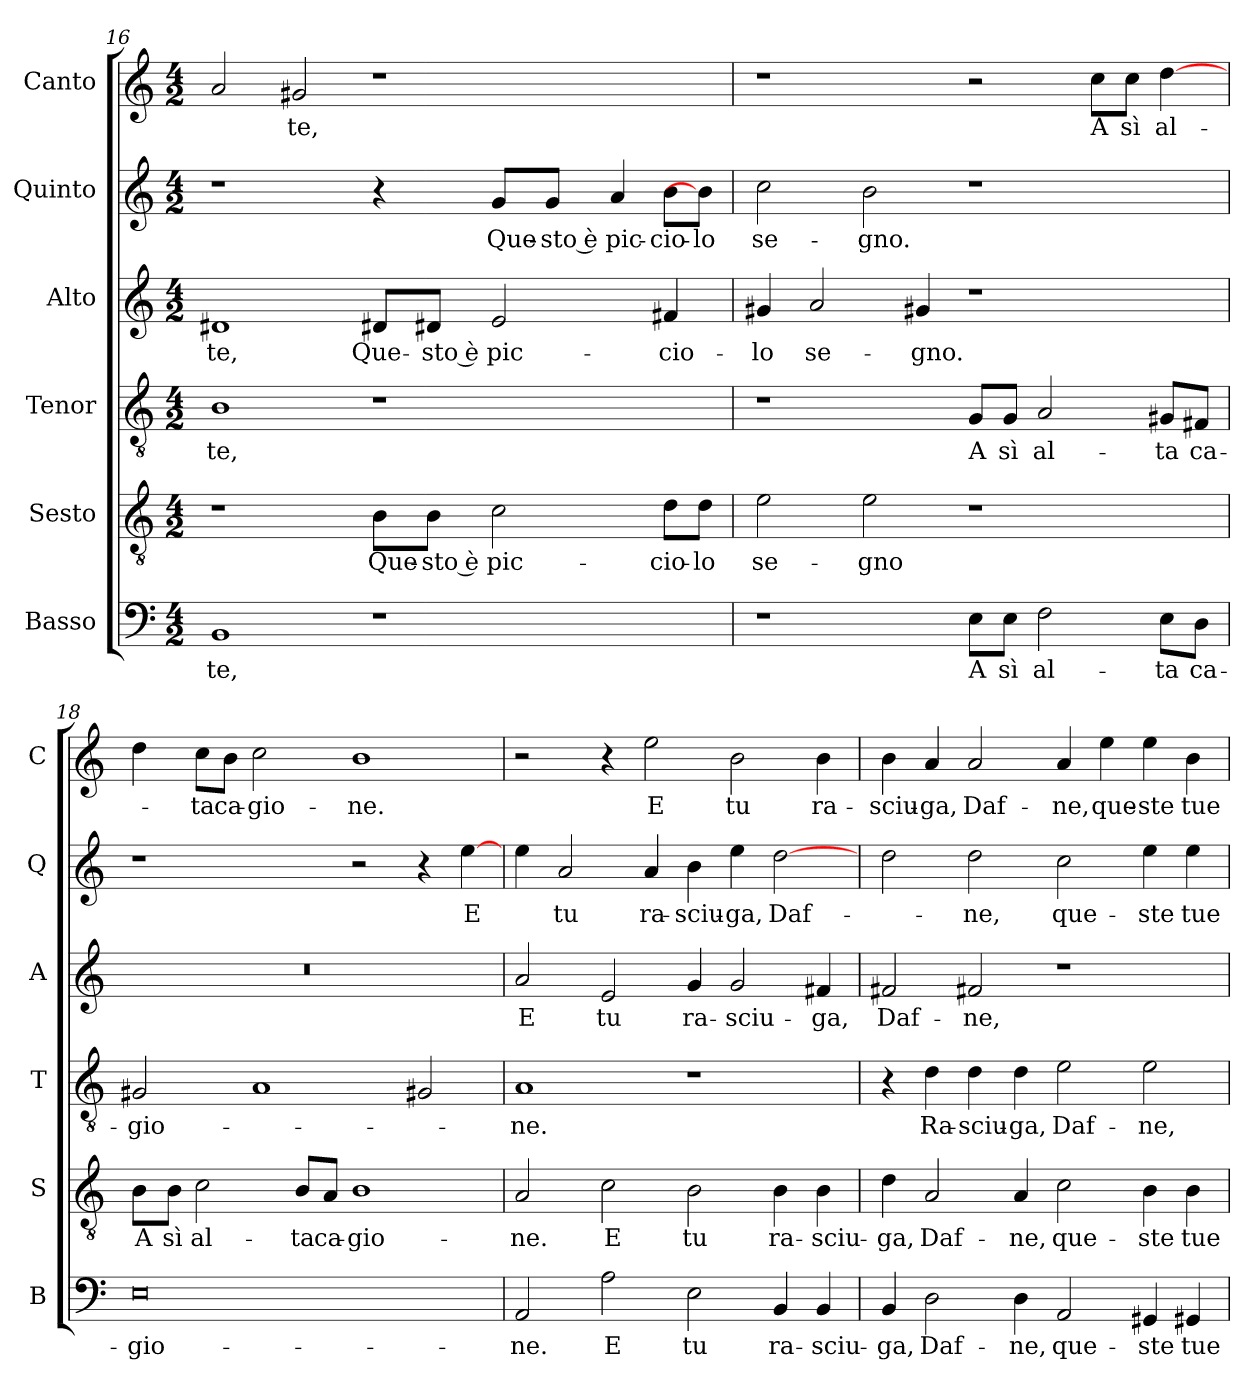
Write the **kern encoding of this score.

**kern	**text	**kern	**text	**kern	**text	**kern	**text	**kern	**text	**kern	**text
*part6	*part6	*part5	*part5	*part4	*part4	*part3	*part3	*part2	*part2	*part1	*part1
*staff6	*staff6	*staff5	*staff5	*staff4	*staff4	*staff3	*staff3	*staff2	*staff2	*staff1	*staff1
*I"Basso	*	*I"Sesto	*	*I"Tenor	*	*I"Alto	*	*I"Quinto	*	*I"Canto	*
*I'B	*	*I'S	*	*I'T	*	*I'A	*	*I'Q	*	*I'C	*
*clefF4	*	*clefGv2	*	*clefGv2	*	*clefG2	*	*clefG2	*	*clefG2	*
*k[]	*	*k[]	*	*k[]	*	*k[]	*	*k[]	*	*k[]	*
*C:	*	*C:	*	*C:	*	*C:	*	*C:	*	*C:	*
*M4/2	*	*M4/2	*	*M4/2	*	*M4/2	*	*M4/2	*	*M4/2	*
=16	=16	=16	=16	=16	=16	=16	=16	=16	=16	=16	=16
1BB	-te,	1r	.	1B	-te,	1d#X	-te,	1r	.	2a	.
.	.	.	.	.	.	.	.	.	.	2g#X	-te,
1r	.	8BL	Que-	1r	.	8d#XL	Que-	4r	.	1r	.
.	.	8BJ	-sto è	.	.	8d#XJ	-sto è	.	.	.	.
.	.	2c	pic-	.	.	2e	pic-	8gL	Que-	.	.
.	.	.	.	.	.	.	.	8gJ	-sto è	.	.
.	.	.	.	.	.	.	.	4a	pic-	.	.
.	.	8dL	-cio-	.	.	4f#X	-cio-	8bL	-cio-	.	.
.	.	8dJ	-lo	.	.	.	.	8bJ]	-lo	.	.
=17	=17	=17	=17	=17	=17	=17	=17	=17	=17	=17	=17
1r	.	2e	se-	1r	.	4g#X	-lo	2cc	se-	1r	.
.	.	.	.	.	.	2a	se-	.	.	.	.
.	.	2e	-gno	.	.	.	.	2b	-gno.	.	.
.	.	.	.	.	.	4g#X	-gno.	.	.	.	.
8EL	A	1r	.	8GL	A	1r	.	1r	.	2r	.
8EJ	sì	.	.	8GJ	sì	.	.	.	.	.	.
2F	al-	.	.	2A	al-	.	.	.	.	.	.
.	.	.	.	.	.	.	.	.	.	8ccL	A
.	.	.	.	.	.	.	.	.	.	8ccJ	sì
8EL	-ta	.	.	8G#XL	-ta	.	.	.	.	[4dd	al-
8DJ	ca-	.	.	8F#XJ	ca-	.	.	.	.	.	.
=18	=18	=18	=18	=18	=18	=18	=18	=18	=18	=18	=18
0E	-gio-	8BL	A	2G#X	-gio-	0r	.	1r	.	4dd	.
.	.	8BJ	sì	.	.	.	.	.	.	.	.
.	.	2c	al-	.	.	.	.	.	.	8ccL	-ta
.	.	.	.	.	.	.	.	.	.	8bJ	ca-
.	.	.	.	1A	.	.	.	.	.	2cc	-gio-
.	.	8BL	-ta	.	.	.	.	.	.	.	.
.	.	8AJ	ca-	.	.	.	.	.	.	.	.
.	.	1B	-gio-	.	.	.	.	2r	.	1b	-ne.
.	.	.	.	2G#X	.	.	.	4r	.	.	.
.	.	.	.	.	.	.	.	[4ee	E	.	.
=19	=19	=19	=19	=19	=19	=19	=19	=19	=19	=19	=19
2AA	-ne.	2A	-ne.	1A	-ne.	2a	E	4ee	.	2r	.
.	.	.	.	.	.	.	.	2a	tu	.	.
2A	E	2c	E	.	.	2e	tu	.	.	4r	.
.	.	.	.	.	.	.	.	4a	ra-	2ee	E
2E	tu	2B	tu	1r	.	4g	ra-	4b	-sciu-	.	.
.	.	.	.	.	.	2g	-sciu-	4ee	-ga,	2b	tu
4BB	ra-	4B	ra-	.	.	.	.	[2dd	Daf-	.	.
4BB	-sciu-	4B	-sciu-	.	.	4f#X	-ga,	.	.	4b	ra-
=20	=20	=20	=20	=20	=20	=20	=20	=20	=20	=20	=20
4BB	-ga,	4d	-ga,	4r	.	2f#X	Daf-	2dd	.	4b	-sciu-
2D	Daf-	2A	Daf-	4d	Ra-	.	.	.	.	4a	-ga,
.	.	.	.	4d	-sciu-	2f#X	-ne,	2dd	-ne,	2a	Daf-
4D	-ne,	4A	-ne,	4d	-ga,	.	.	.	.	.	.
2AA	que-	2c	que-	2e	Daf-	1r	.	2cc	que-	4a	-ne,
.	.	.	.	.	.	.	.	.	.	4ee	que-
4GG#X	-ste	4B	-ste	2e	-ne,	.	.	4ee	-ste	4ee	-ste
4GG#X	tue	4B	tue	.	.	.	.	4ee	tue	4b	tue
=	=	=	=	=	=	=	=	=	=	=	=
*-	*-	*-	*-	*-	*-	*-	*-	*-	*-	*-	*-
